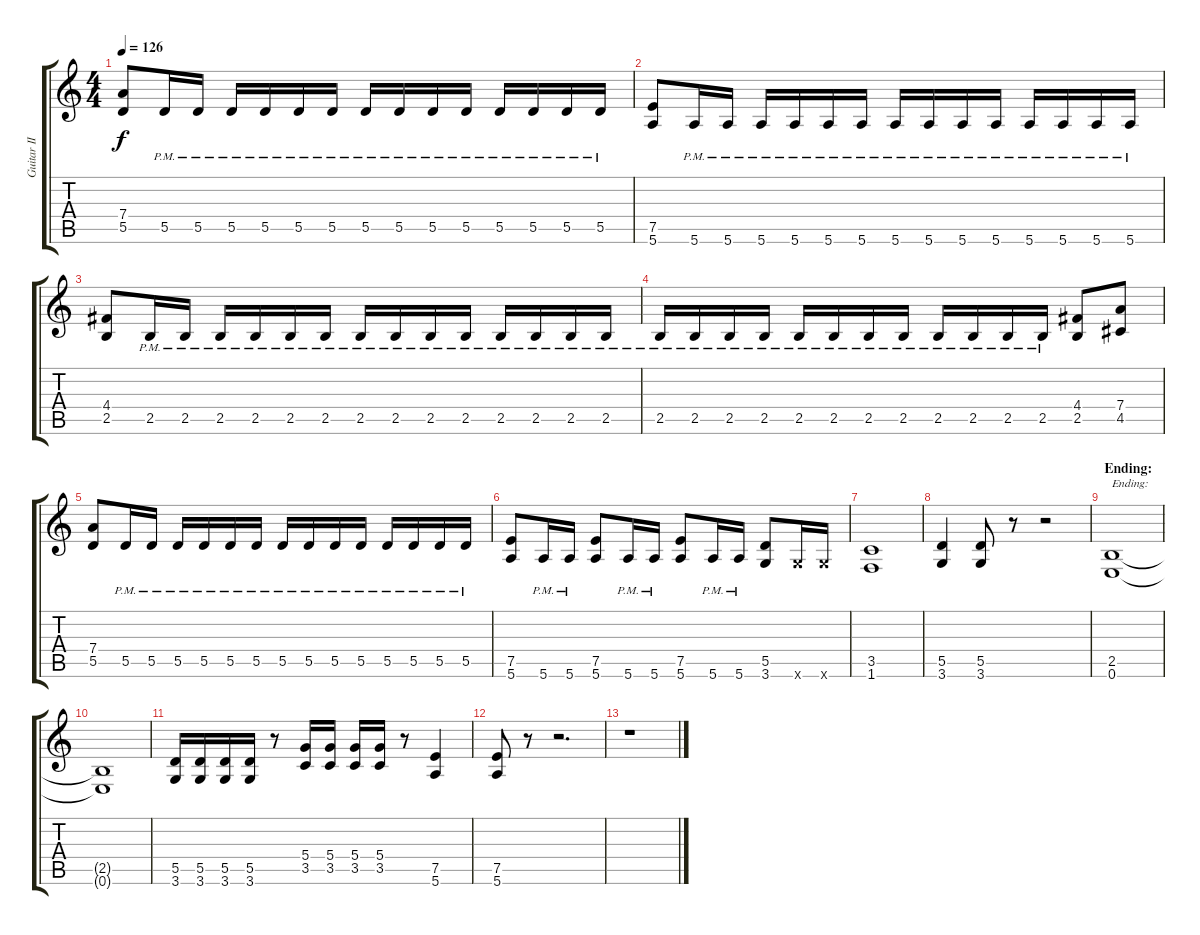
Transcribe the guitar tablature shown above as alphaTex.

\track ("Guitar II" "Guitar II") {instrument distortionguitar}
\staff {score tabs}
\tuning (E4 B3 G3 D3 A2 E2) {hide}
\ts (4 4)
\tempo 126
\clef g2
\ks c
(7.4 5.5).8{dy f} 5.5{pm}.16 5.5{pm}.16 5.5{pm}.16 5.5{pm}.16 5.5{pm}.16 5.5{pm}.16 5.5{pm}.16 5.5{pm}.16 5.5{pm}.16 5.5{pm}.16 5.5{pm}.16 5.5{pm}.16 5.5{pm}.16 5.5{pm}.16 |
(7.5 5.6).8 5.6{pm}.16 5.6{pm}.16 5.6{pm}.16 5.6{pm}.16 5.6{pm}.16 5.6{pm}.16 5.6{pm}.16 5.6{pm}.16 5.6{pm}.16 5.6{pm}.16 5.6{pm}.16 5.6{pm}.16 5.6{pm}.16 5.6{pm}.16 |
(4.4 2.5).8 2.5{pm}.16 2.5{pm}.16 2.5{pm}.16 2.5{pm}.16 2.5{pm}.16 2.5{pm}.16 2.5{pm}.16 2.5{pm}.16 2.5{pm}.16 2.5{pm}.16 2.5{pm}.16 2.5{pm}.16 2.5{pm}.16 2.5{pm}.16 |
2.5{pm}.16 2.5{pm}.16 2.5{pm}.16 2.5{pm}.16 2.5{pm}.16 2.5{pm}.16 2.5{pm}.16 2.5{pm}.16 2.5{pm}.16 2.5{pm}.16 2.5{pm}.16 2.5{pm}.16 (4.4 2.5).8 (7.4 4.5).8 |
(7.4 5.5).8 5.5{pm}.16 5.5{pm}.16 5.5{pm}.16 5.5{pm}.16 5.5{pm}.16 5.5{pm}.16 5.5{pm}.16 5.5{pm}.16 5.5{pm}.16 5.5{pm}.16 5.5{pm}.16 5.5{pm}.16 5.5{pm}.16 5.5{pm}.16 |
(7.5 5.6).8 5.6{pm}.16 5.6{pm}.16 (7.5 5.6).8 5.6{pm}.16 5.6{pm}.16 (7.5 5.6).8 5.6{pm}.16 5.6{pm}.16 (5.5 3.6).8 3.6{x}.16 3.6{x}.16 |
(3.5 1.6).1 |
(5.5 3.6).4 (5.5 3.6).8 r.8 r.2 |
\section ("" "Ending:")
(2.5 0.6).1{txt "Ending:"} |
(2.5{t} 0.6{t}).1 |
(5.5 3.6).16 (5.5 3.6).16 (5.5 3.6).16 (5.5 3.6).16 r.8 (5.4 3.5).16 (5.4 3.5).16 (5.4 3.5).16 (5.4 3.5).16 r.8 (7.5 5.6).4 |
(7.5 5.6).8 r.8 r.2{d} |
r.1
